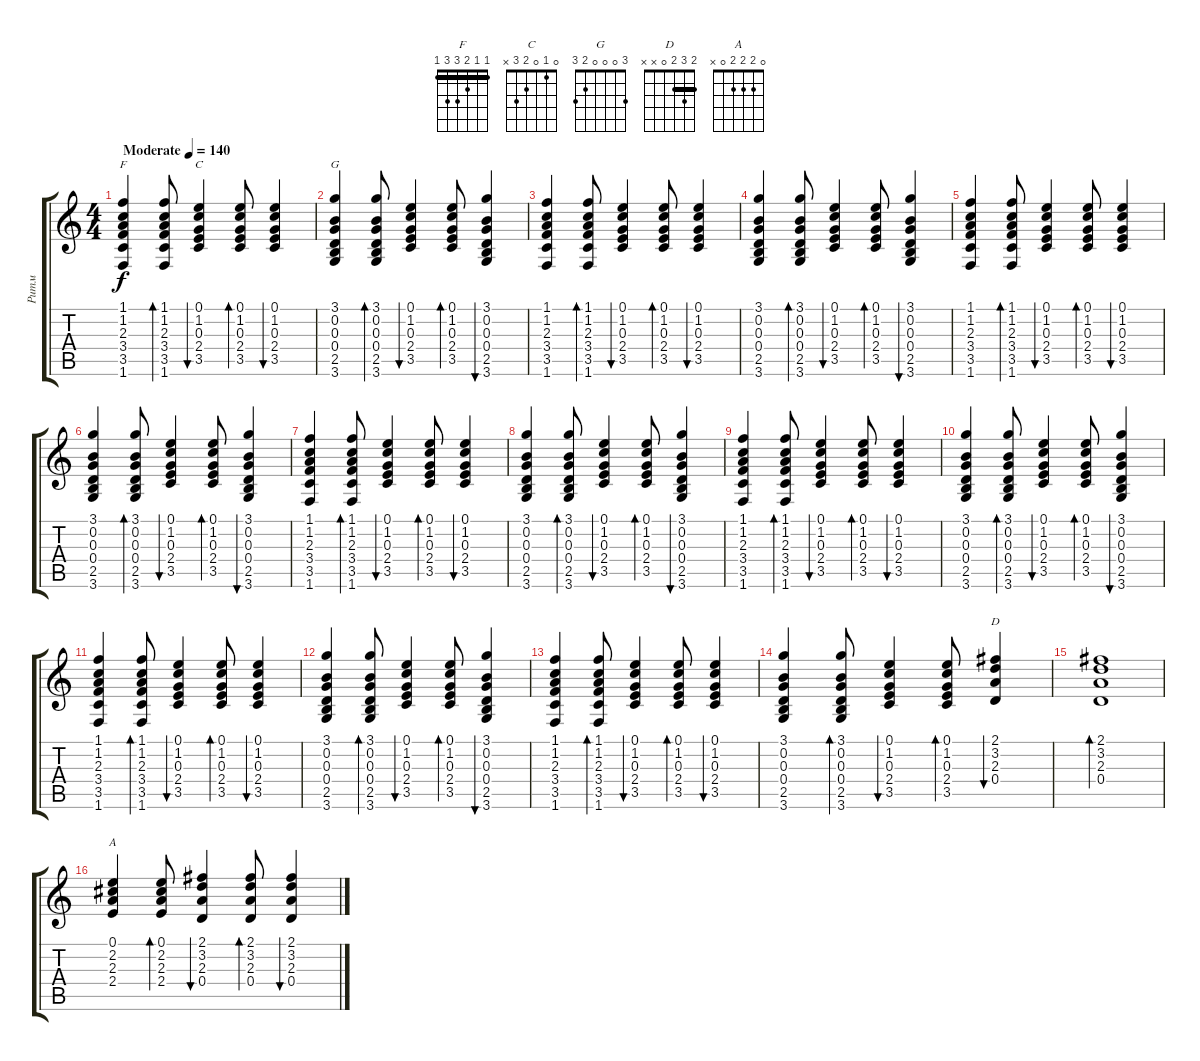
\track ("Ритм" "Ритм") {instrument acousticguitarsteel}
\staff {score tabs}
\tuning (E4 B3 G3 D3 A2 E2) {hide}
\chord ("F" 1 1 2 3 3 1) {barre 1}
\chord ("C" 0 1 0 2 3 x)
\chord ("G" 3 0 0 0 2 3)
\chord ("D" 2 3 2 0 x x) {barre 2}
\chord ("A" 0 2 2 2 0 x)
\ts (4 4)
\tempo (140 "Moderate")
\clef g2
\ks c
(1.1 1.2 2.3 3.4 3.5 1.6).4{ch "F" dy f instrument acousticguitarsteel} (1.1 1.2 2.3 3.4 3.5 1.6).8{bd 60} (0.1 1.2 0.3 2.4 3.5).4{bu 60 ch "C"} (0.1 1.2 0.3 2.4 3.5).8{bd 60} (0.1 1.2 0.3 2.4 3.5).4{bu 60} |
(3.1 0.2 0.3 0.4 2.5 3.6).4{ch "G"} (3.1 0.2 0.3 0.4 2.5 3.6).8{bd 60} (0.1 1.2 0.3 2.4 3.5).4{bu 60} (0.1 1.2 0.3 2.4 3.5).8{bd 60} (3.1 0.2 0.3 0.4 2.5 3.6).4{bu 60} |
(1.1 1.2 2.3 3.4 3.5 1.6).4 (1.1 1.2 2.3 3.4 3.5 1.6).8{bd 60} (0.1 1.2 0.3 2.4 3.5).4{bu 60} (0.1 1.2 0.3 2.4 3.5).8{bd 60} (0.1 1.2 0.3 2.4 3.5).4{bu 60} |
(3.1 0.2 0.3 0.4 2.5 3.6).4 (3.1 0.2 0.3 0.4 2.5 3.6).8{bd 60} (0.1 1.2 0.3 2.4 3.5).4{bu 60} (0.1 1.2 0.3 2.4 3.5).8{bd 60} (3.1 0.2 0.3 0.4 2.5 3.6).4{bu 60} |
(1.1 1.2 2.3 3.4 3.5 1.6).4 (1.1 1.2 2.3 3.4 3.5 1.6).8{bd 60} (0.1 1.2 0.3 2.4 3.5).4{bu 60} (0.1 1.2 0.3 2.4 3.5).8{bd 60} (0.1 1.2 0.3 2.4 3.5).4{bu 60} |
(3.1 0.2 0.3 0.4 2.5 3.6).4 (3.1 0.2 0.3 0.4 2.5 3.6).8{bd 60} (0.1 1.2 0.3 2.4 3.5).4{bu 60} (0.1 1.2 0.3 2.4 3.5).8{bd 60} (3.1 0.2 0.3 0.4 2.5 3.6).4{bu 60} |
(1.1 1.2 2.3 3.4 3.5 1.6).4 (1.1 1.2 2.3 3.4 3.5 1.6).8{bd 60} (0.1 1.2 0.3 2.4 3.5).4{bu 60} (0.1 1.2 0.3 2.4 3.5).8{bd 60} (0.1 1.2 0.3 2.4 3.5).4{bu 60} |
(3.1 0.2 0.3 0.4 2.5 3.6).4 (3.1 0.2 0.3 0.4 2.5 3.6).8{bd 60} (0.1 1.2 0.3 2.4 3.5).4{bu 60} (0.1 1.2 0.3 2.4 3.5).8{bd 60} (3.1 0.2 0.3 0.4 2.5 3.6).4{bu 60} |
(1.1 1.2 2.3 3.4 3.5 1.6).4 (1.1 1.2 2.3 3.4 3.5 1.6).8{bd 60} (0.1 1.2 0.3 2.4 3.5).4{bu 60} (0.1 1.2 0.3 2.4 3.5).8{bd 60} (0.1 1.2 0.3 2.4 3.5).4{bu 60} |
(3.1 0.2 0.3 0.4 2.5 3.6).4 (3.1 0.2 0.3 0.4 2.5 3.6).8{bd 60} (0.1 1.2 0.3 2.4 3.5).4{bu 60} (0.1 1.2 0.3 2.4 3.5).8{bd 60} (3.1 0.2 0.3 0.4 2.5 3.6).4{bu 60} |
(1.1 1.2 2.3 3.4 3.5 1.6).4 (1.1 1.2 2.3 3.4 3.5 1.6).8{bd 60} (0.1 1.2 0.3 2.4 3.5).4{bu 60} (0.1 1.2 0.3 2.4 3.5).8{bd 60} (0.1 1.2 0.3 2.4 3.5).4{bu 60} |
(3.1 0.2 0.3 0.4 2.5 3.6).4 (3.1 0.2 0.3 0.4 2.5 3.6).8{bd 60} (0.1 1.2 0.3 2.4 3.5).4{bu 60} (0.1 1.2 0.3 2.4 3.5).8{bd 60} (3.1 0.2 0.3 0.4 2.5 3.6).4{bu 60} |
(1.1 1.2 2.3 3.4 3.5 1.6).4 (1.1 1.2 2.3 3.4 3.5 1.6).8{bd 60} (0.1 1.2 0.3 2.4 3.5).4{bu 60} (0.1 1.2 0.3 2.4 3.5).8{bd 60} (0.1 1.2 0.3 2.4 3.5).4{bu 60} |
(3.1 0.2 0.3 0.4 2.5 3.6).4 (3.1 0.2 0.3 0.4 2.5 3.6).8{bd 60} (0.1 1.2 0.3 2.4 3.5).4{bu 60} (0.1 1.2 0.3 2.4 3.5).8{bd 60} (2.1 3.2 2.3 0.4).4{bu 60 ch "D"} |
(2.1 3.2 2.3 0.4).1{bd 60} |
(0.1 2.2 2.3 2.4).4{ch "A"} (0.1 2.2 2.3 2.4).8{bd 60} (2.1 3.2 2.3 0.4).4{bu 60} (2.1 3.2 2.3 0.4).8{bd 60} (2.1 3.2 2.3 0.4).4{bu 60}
